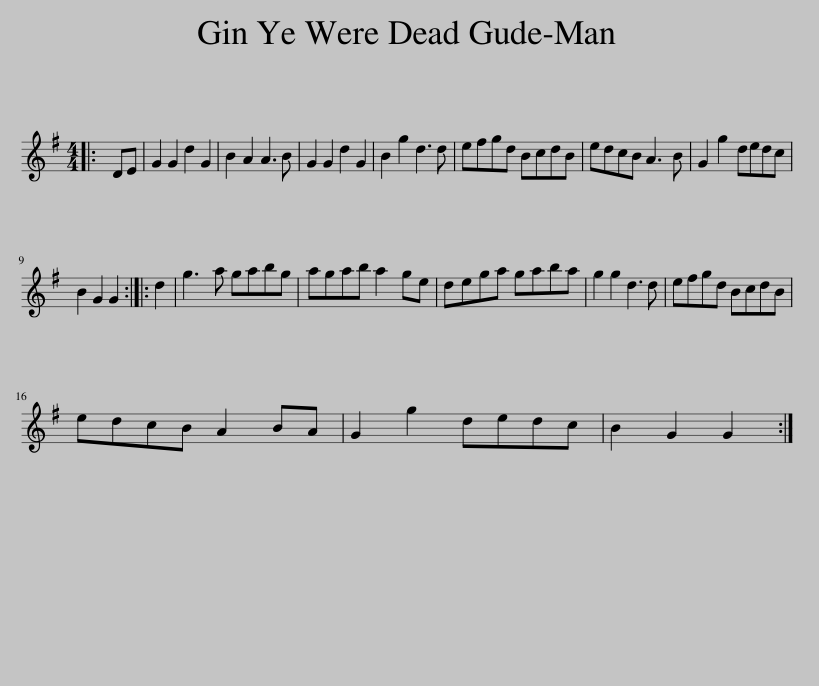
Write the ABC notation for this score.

X:1
L:1/8
M:4/4
I:linebreak $
K:G
V:1 treble
V:1
|: DE | G2 G2 d2 G2 | B2 A2 A3 B | G2 G2 d2 G2 | B2 g2 d3 d | %5
 efgd BcdB | edcB A3 B | G2 g2 dedc |$ B2 G2 G2 :: d2 | %10
 g3 a gabg | agab a2 ge | dega gaba | g2 g2 d3 d | efgd BcdB |$ %15
 edcB A2 BA | G2 g2 dedc | B2 G2 G2 :| %18
